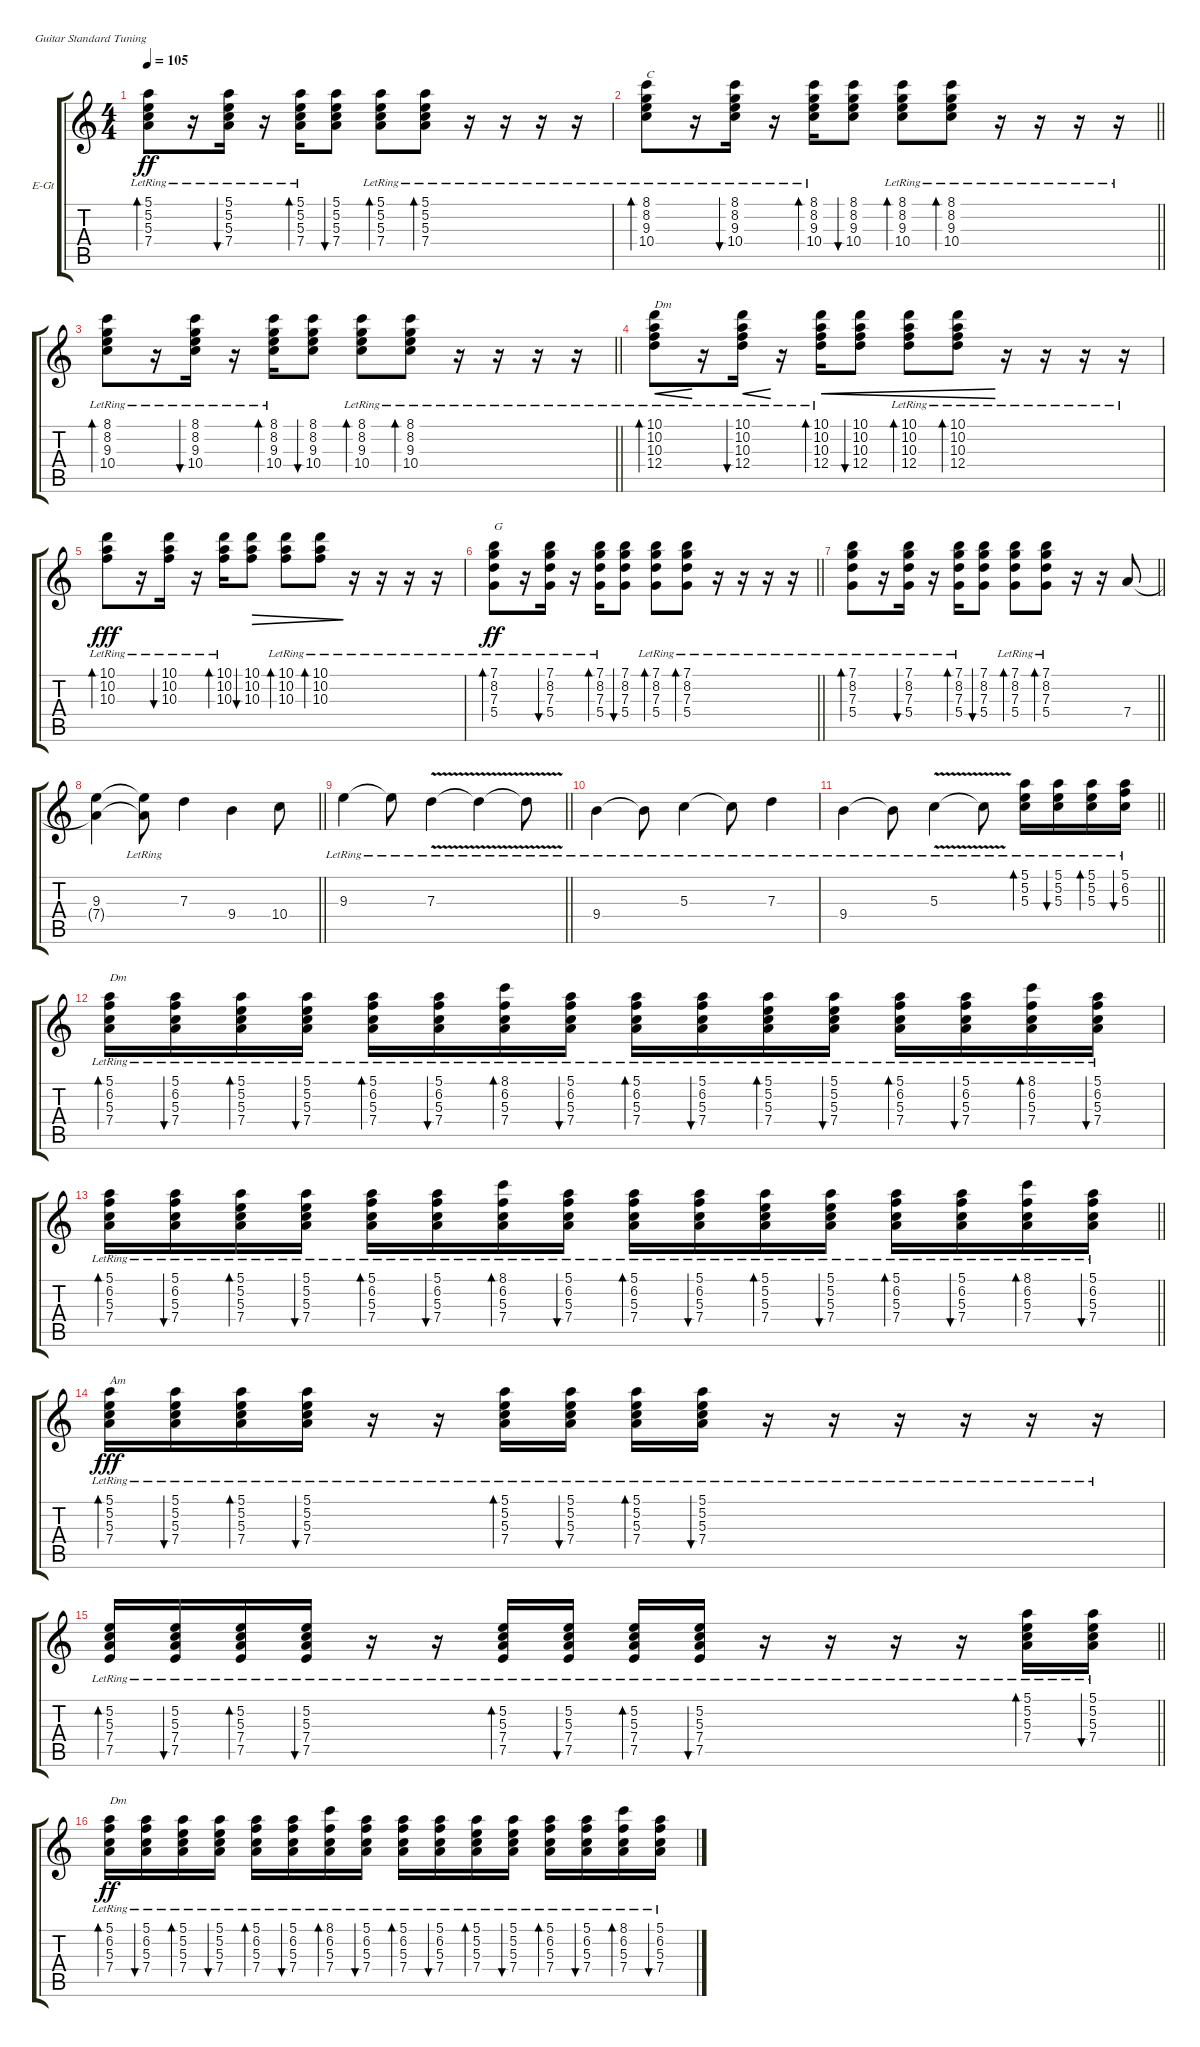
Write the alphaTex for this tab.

\bracketExtendMode groupsimilarinstruments
\firstSystemTrackNameOrientation horizontal
\otherSystemsTrackNameOrientation horizontal
\track ("Лидер Ю.Каспарян" "E-Gt") {instrument electricguitarclean}
\staff {score tabs}
\tuning (E4 B3 G3 D3 A2 E2)
\ts (4 4)
\tempo 105
\clef g2
\ks c
(5.1{lr} 5.2{lr} 5.3{lr} 7.4).8{bd 30 dy ff} r.16 (5.1{lr} 5.2{lr} 5.3{lr} 7.4{lr}).16{bu 30} r.16 (5.1{lr} 5.2{lr} 5.3{lr} 7.4{lr}).16{bd 30} (5.1 5.2 5.3 7.4).8{bu 30} (5.1{lr} 5.2{lr} 5.3{lr} 7.4{lr}).8{bd 30} (5.1{lr} 5.2{lr} 5.3{lr} 7.4{lr}).8{bd 30} r.16 r.16 r.16 r.16 |
\barLineRight lightlight
(8.1{lr} 8.2{lr} 9.3{lr} 10.4).8{bd 30 txt "C"} r.16 (8.1{lr} 8.2{lr} 9.3{lr} 10.4{lr}).16{bu 30} r.16 (8.1{lr} 8.2{lr} 9.3{lr} 10.4{lr}).16{bd 30} (8.1 8.2 9.3 10.4).8{bu 30} (8.1{lr} 8.2{lr} 9.3{lr} 10.4{lr}).8{bd 30} (8.1{lr} 8.2{lr} 9.3{lr} 10.4{lr}).8{bd 30} r.16 r.16 r.16 r.16 |
\barLineRight lightlight
(8.1{lr} 8.2{lr} 9.3{lr} 10.4).8{bd 30} r.16 (8.1{lr} 8.2{lr} 9.3{lr} 10.4{lr}).16{bu 30} r.16 (8.1{lr} 8.2{lr} 9.3{lr} 10.4{lr}).16{bd 30} (8.1 8.2 9.3 10.4).8{bu 30} (8.1{lr} 8.2{lr} 9.3{lr} 10.4{lr}).8{bd 30} (8.1{lr} 8.2{lr} 9.3{lr} 10.4{lr}).8{bd 30} r.16 r.16 r.16 r.16 |
(10.1{lr} 10.2{lr} 10.3{lr} 12.4).8{bd 30 txt "Dm" cre} r.16 (10.1{lr} 10.2{lr} 10.3{lr} 12.4{lr}).16{bu 30 cre} r.16 (10.1{lr} 10.2{lr} 10.3{lr} 12.4{lr}).16{bd 30 cre} (10.1 10.2 10.3 12.4).8{bu 30 cre} (10.1{lr} 10.2{lr} 10.3{lr} 12.4{lr}).8{bd 30 cre} (10.1{lr} 10.2{lr} 10.3{lr} 12.4{lr}).8{bd 30 cre} r.16 r.16 r.16 r.16 |
(10.1{lr} 10.2{lr} 10.3{lr}).8{bd 30 dy fff} r.16 (10.1{lr} 10.2{lr} 10.3{lr}).16{bu 30} r.16 (10.1{lr} 10.2{lr} 10.3{lr}).16{bd 30} (10.1 10.2 10.3).8{bu 30 dec} (10.1{lr} 10.2{lr} 10.3{lr}).8{bd 30 dec} (10.1{lr} 10.2{lr} 10.3{lr}).8{bd 30 dec} r.16 r.16 r.16 r.16 |
\barLineRight lightlight
(7.1{lr} 8.2{lr} 7.3{lr} 5.4).8{bd 30 txt "G" dy ff} r.16 (7.1{lr} 8.2{lr} 7.3{lr} 5.4{lr}).16{bu 30} r.16 (7.1{lr} 8.2{lr} 7.3{lr} 5.4{lr}).16{bd 30} (7.1 8.2 7.3 5.4).8{bu 30} (7.1{lr} 8.2{lr} 7.3{lr} 5.4{lr}).8{bd 30} (7.1{lr} 8.2{lr} 7.3{lr} 5.4{lr}).8{bd 30} r.16 r.16 r.16 r.16 |
\barLineRight lightlight
(7.1{lr} 8.2{lr} 7.3{lr} 5.4).8{bd 30} r.16 (7.1{lr} 8.2{lr} 7.3{lr} 5.4{lr}).16{bu 30} r.16 (7.1{lr} 8.2{lr} 7.3{lr} 5.4{lr}).16{bd 30} (7.1 8.2 7.3 5.4).8{bu 30} (7.1{lr} 8.2{lr} 7.3{lr} 5.4{lr}).8{bd 30} (7.1{lr} 8.2{lr} 7.3{lr} 5.4{lr}).8{bd 30} r.16 r.16 7.4.8 |
\barLineRight lightlight
(7.4{t} 9.3).4 (9.3{lr t} 7.4{t}).8 7.3.4 9.4.4 10.4.8 |
\barLineRight lightlight
9.3{lr}.4 9.3{lr t}.8 7.3{v lr}.4 7.3{v lr t}.4 7.3{v lr t}.8 |
9.4{lr}.4 9.4{lr t}.8 5.3{lr}.4 5.3{lr t}.8 7.3{lr}.4 |
\barLineRight lightlight
9.4{lr}.4 9.4{lr t}.8 5.3{v lr}.4 5.3{v lr t}.8 (5.1{lr} 5.2{lr} 5.3{lr}).16{bd 30} (5.1{lr} 5.2{lr} 5.3{lr}).16{bu 30} (5.1{lr} 5.2{lr} 5.3{lr}).16{bd 30} (5.1{lr} 6.2{lr} 5.3{lr}).16{bu 30} |
(5.1{lr} 6.2{lr} 5.3{lr} 7.4).16{bd 30 txt "Dm"} (5.1{lr} 6.2{lr} 5.3{lr} 7.4{lr}).16{bu 30} (5.1{lr} 5.2{lr} 5.3{lr} 7.4{lr}).16{bd 30} (5.1{lr} 5.2{lr} 5.3{lr} 7.4{lr}).16{bu 30} (5.1{lr} 6.2{lr} 5.3{lr} 7.4{lr}).16{bd 30} (5.1{lr} 6.2{lr} 5.3{lr} 7.4{lr}).16{bu 30} (8.1{lr} 6.2{lr} 5.3{lr} 7.4{lr}).16{bd 30} (5.1{lr} 6.2{lr} 5.3{lr} 7.4{lr}).16{bu 30} (5.1{lr} 6.2{lr} 5.3{lr} 7.4{lr}).16{bd 30} (5.1{lr} 6.2{lr} 5.3{lr} 7.4{lr}).16{bu 30} (5.1{lr} 5.2{lr} 5.3{lr} 7.4{lr}).16{bd 30} (5.1{lr} 5.2{lr} 5.3{lr} 7.4{lr}).16{bu 30} (5.1{lr} 6.2{lr} 5.3{lr} 7.4{lr}).16{bd 30} (5.1{lr} 6.2{lr} 5.3{lr} 7.4{lr}).16{bu 30} (8.1{lr} 6.2{lr} 5.3{lr} 7.4{lr}).16{bd 30} (5.1{lr} 6.2{lr} 5.3{lr} 7.4{lr}).16{bu 30} |
\barLineRight lightlight
(5.1{lr} 6.2{lr} 5.3{lr} 7.4).16{bd 30} (5.1{lr} 6.2{lr} 5.3{lr} 7.4{lr}).16{bu 30} (5.1{lr} 5.2{lr} 5.3{lr} 7.4{lr}).16{bd 30} (5.1{lr} 5.2{lr} 5.3{lr} 7.4{lr}).16{bu 30} (5.1{lr} 6.2{lr} 5.3{lr} 7.4{lr}).16{bd 30} (5.1{lr} 6.2{lr} 5.3{lr} 7.4{lr}).16{bu 30} (8.1{lr} 6.2{lr} 5.3{lr} 7.4{lr}).16{bd 30} (5.1{lr} 6.2{lr} 5.3{lr} 7.4{lr}).16{bu 30} (5.1{lr} 6.2{lr} 5.3{lr} 7.4{lr}).16{bd 30} (5.1{lr} 6.2{lr} 5.3{lr} 7.4{lr}).16{bu 30} (5.1{lr} 5.2{lr} 5.3{lr} 7.4{lr}).16{bd 30} (5.1{lr} 5.2{lr} 5.3{lr} 7.4{lr}).16{bu 30} (5.1{lr} 6.2{lr} 5.3{lr} 7.4{lr}).16{bd 30} (5.1{lr} 6.2{lr} 5.3{lr} 7.4{lr}).16{bu 30} (8.1{lr} 6.2{lr} 5.3{lr} 7.4{lr}).16{bd 30} (5.1{lr} 6.2{lr} 5.3{lr} 7.4{lr}).16{bu 30} |
(5.1{lr} 5.2{lr} 5.3{lr} 7.4{lr}).16{bd 30 txt "Am" dy fff} (5.1{lr} 5.2{lr} 5.3{lr} 7.4{lr}).16{bu 30} (5.1{lr} 5.2{lr} 5.3{lr} 7.4{lr}).16{bd 30} (5.1{lr} 5.2{lr} 5.3{lr} 7.4{lr}).16{bu 30} r.16 r.16 (5.1{lr} 5.2{lr} 5.3{lr} 7.4{lr}).16{bd 30} (5.1{lr} 5.2{lr} 5.3{lr} 7.4{lr}).16{bu 30} (5.1{lr} 5.2{lr} 5.3{lr} 7.4{lr}).16{bd 30} (5.1{lr} 5.2{lr} 5.3{lr} 7.4{lr}).16{bu 30} r.16 r.16 r.16 r.16 r.16 r.16 |
\barLineRight lightlight
(5.2{lr} 5.3{lr} 7.4{lr} 7.5).16{bd 30} (5.2{lr} 5.3{lr} 7.4{lr} 7.5).16{bu 30} (5.2{lr} 5.3{lr} 7.4{lr} 7.5).16{bd 30} (5.2{lr} 5.3{lr} 7.4{lr} 7.5).16{bu 30} r.16 r.16 (5.2{lr} 5.3{lr} 7.4{lr} 7.5).16{bd 30} (5.2{lr} 5.3{lr} 7.4{lr} 7.5).16{bu 30} (5.2{lr} 5.3{lr} 7.4{lr} 7.5).16{bd 30} (5.2{lr} 5.3{lr} 7.4{lr} 7.5).16{bu 30} r.16 r.16 r.16 r.16 (5.1{lr} 5.2{lr} 5.3{lr} 7.4{lr}).16{bd 30} (5.1{lr} 5.2{lr} 5.3{lr} 7.4{lr}).16{bu 30} |
(5.1{lr} 6.2{lr} 5.3{lr} 7.4).16{bd 30 txt "Dm" dy ff} (5.1{lr} 6.2{lr} 5.3{lr} 7.4{lr}).16{bu 30} (5.1{lr} 5.2{lr} 5.3{lr} 7.4{lr}).16{bd 30} (5.1{lr} 5.2{lr} 5.3{lr} 7.4{lr}).16{bu 30} (5.1{lr} 6.2{lr} 5.3{lr} 7.4{lr}).16{bd 30} (5.1{lr} 6.2{lr} 5.3{lr} 7.4{lr}).16{bu 30} (8.1{lr} 6.2{lr} 5.3{lr} 7.4{lr}).16{bd 30} (5.1{lr} 6.2{lr} 5.3{lr} 7.4{lr}).16{bu 30} (5.1{lr} 6.2{lr} 5.3{lr} 7.4{lr}).16{bd 30} (5.1{lr} 6.2{lr} 5.3{lr} 7.4{lr}).16{bu 30} (5.1{lr} 5.2{lr} 5.3{lr} 7.4{lr}).16{bd 30} (5.1{lr} 5.2{lr} 5.3{lr} 7.4{lr}).16{bu 30} (5.1{lr} 6.2{lr} 5.3{lr} 7.4{lr}).16{bd 30} (5.1{lr} 6.2{lr} 5.3{lr} 7.4{lr}).16{bu 30} (8.1{lr} 6.2{lr} 5.3{lr} 7.4{lr}).16{bd 30} (5.1{lr} 6.2{lr} 5.3{lr} 7.4{lr}).16{bu 30}
